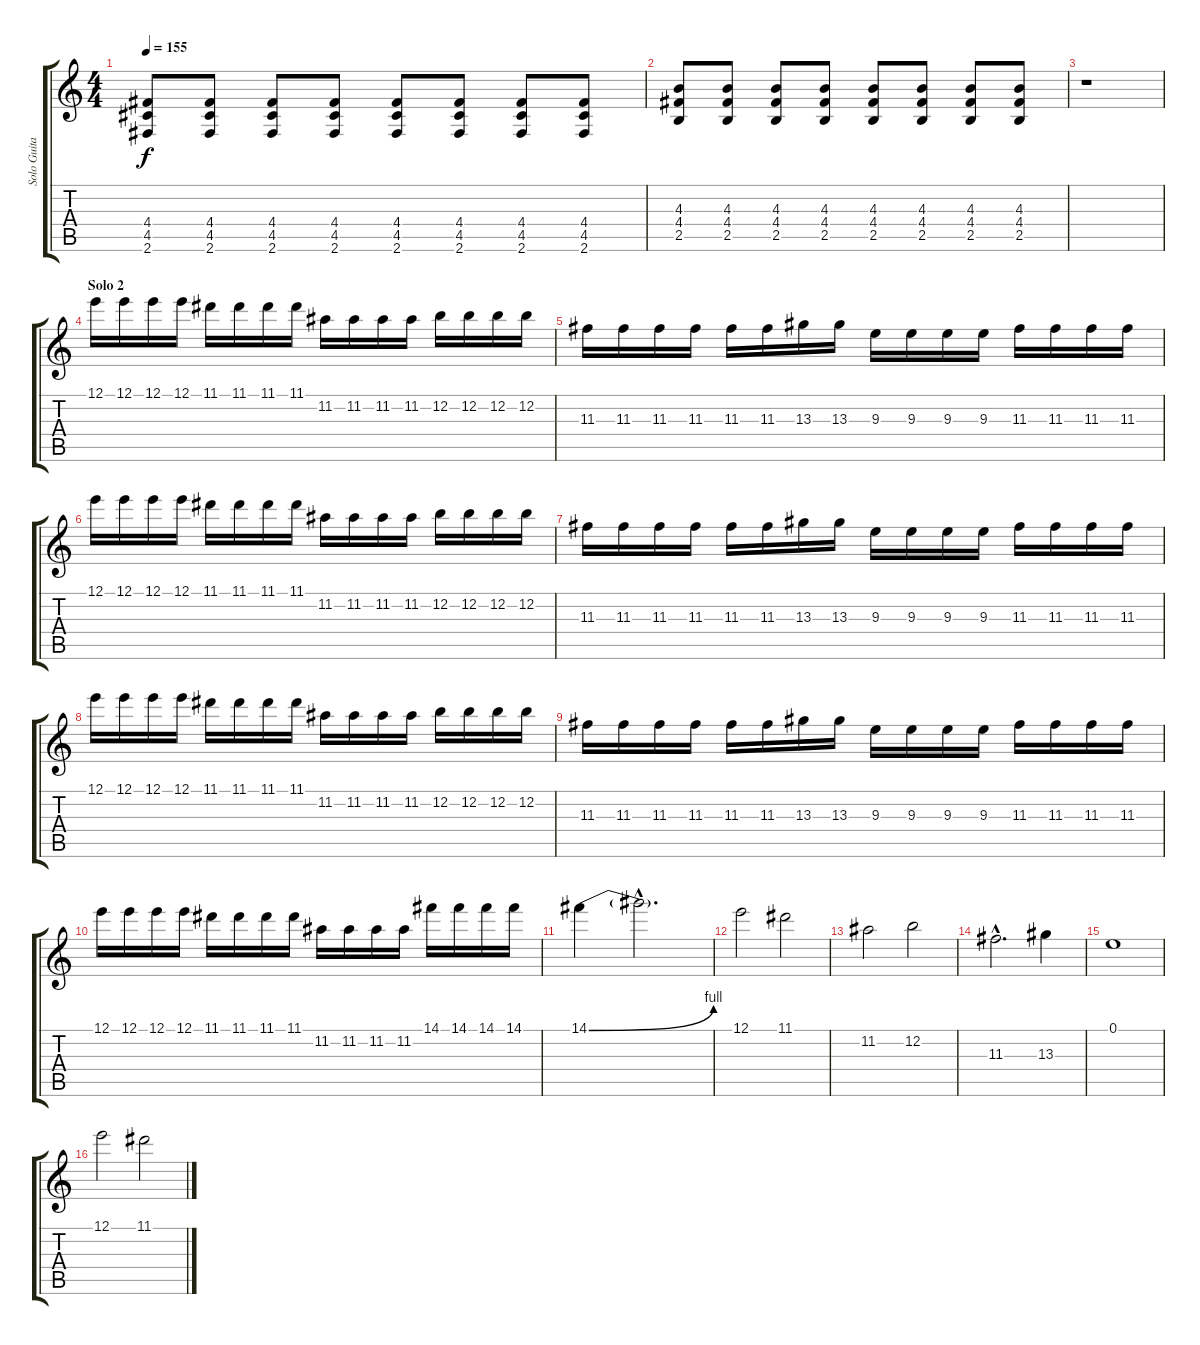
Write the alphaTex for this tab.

\track ("Solo Guitar" "Solo Guita") {instrument distortionguitar}
\staff {score tabs}
\tuning (E4 B3 G3 D3 A2 E2) {hide}
\ts (4 4)
\tempo 155
\clef g2
\ks c
(4.4 4.5 2.6).8{dy f} (4.4 4.5 2.6).8 (4.4 4.5 2.6).8 (4.4 4.5 2.6).8 (4.4 4.5 2.6).8 (4.4 4.5 2.6).8 (4.4 4.5 2.6).8 (4.4 4.5 2.6).8 |
(4.3 4.4 2.5).8 (4.3 4.4 2.5).8 (4.3 4.4 2.5).8 (4.3 4.4 2.5).8 (4.3 4.4 2.5).8 (4.3 4.4 2.5).8 (4.3 4.4 2.5).8 (4.3 4.4 2.5).8 |
r.1 |
\section ("" "Solo 2")
12.1.16 12.1.16 12.1.16 12.1.16 11.1.16 11.1.16 11.1.16 11.1.16 11.2.16 11.2.16 11.2.16 11.2.16 12.2.16 12.2.16 12.2.16 12.2.16 |
11.3.16 11.3.16 11.3.16 11.3.16 11.3.16 11.3.16 13.3.16 13.3.16 9.3.16 9.3.16 9.3.16 9.3.16 11.3.16 11.3.16 11.3.16 11.3.16 |
12.1.16 12.1.16 12.1.16 12.1.16 11.1.16 11.1.16 11.1.16 11.1.16 11.2.16 11.2.16 11.2.16 11.2.16 12.2.16 12.2.16 12.2.16 12.2.16 |
11.3.16 11.3.16 11.3.16 11.3.16 11.3.16 11.3.16 13.3.16 13.3.16 9.3.16 9.3.16 9.3.16 9.3.16 11.3.16 11.3.16 11.3.16 11.3.16 |
12.1.16 12.1.16 12.1.16 12.1.16 11.1.16 11.1.16 11.1.16 11.1.16 11.2.16 11.2.16 11.2.16 11.2.16 12.2.16 12.2.16 12.2.16 12.2.16 |
11.3.16 11.3.16 11.3.16 11.3.16 11.3.16 11.3.16 13.3.16 13.3.16 9.3.16 9.3.16 9.3.16 9.3.16 11.3.16 11.3.16 11.3.16 11.3.16 |
12.1.16 12.1.16 12.1.16 12.1.16 11.1.16 11.1.16 11.1.16 11.1.16 11.2.16 11.2.16 11.2.16 11.2.16 14.1.16 14.1.16 14.1.16 14.1.16 |
14.1{be (bend 0 0 60 4)}.4 14.1{hac t}.2{d} |
12.1.2 11.1.2 |
11.2.2 12.2.2 |
11.3{hac}.2{d} 13.3.4 |
0.1.1 |
12.1.2 11.1.2
